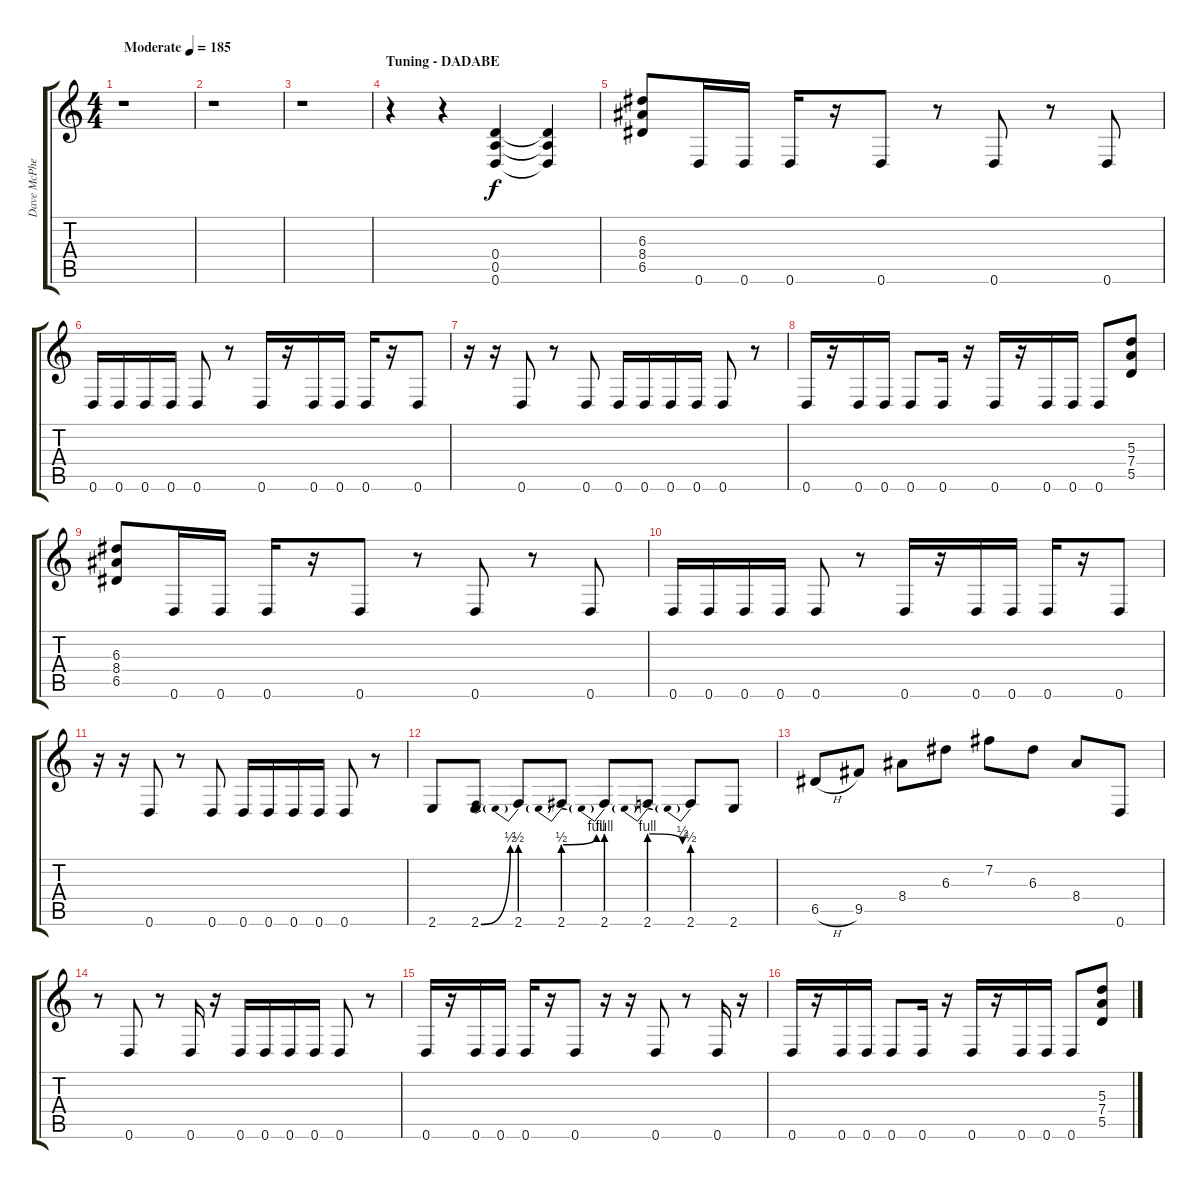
\track ("Dave McPherson" "Dave McPhe") {instrument distortionguitar}
\staff {score tabs}
\tuning (E4 B3 A3 D3 A2 D2) {hide}
\ts (4 4)
\tempo (185 "Moderate")
\clef g2
\ks c
r.1{dy f instrument distortionguitar} |
r.1 |
r.1 |
\section ("" "Tuning - DADABE")
r.4 r.4 (0.4 0.5 0.6).4 (0.4{t} 0.5{t} 0.6{t}).4 |
(6.3 8.4 6.5).8 0.6.16 0.6.16 0.6.16 r.16 0.6.8 r.8 0.6.8 r.8 0.6.8 |
0.6.16 0.6.16 0.6.16 0.6.16 0.6.8 r.8 0.6.16 r.16 0.6.16 0.6.16 0.6.16 r.16 0.6.8 |
r.16 r.16 0.6.8 r.8 0.6.8 0.6.16 0.6.16 0.6.16 0.6.16 0.6.8 r.8 |
0.6.16 r.16 0.6.16 0.6.16 0.6.8 0.6.16 r.16 0.6.16 r.16 0.6.16 0.6.16 0.6.8 (5.3 7.4 5.5).8 |
(6.3 8.4 6.5).8 0.6.16 0.6.16 0.6.16 r.16 0.6.8 r.8 0.6.8 r.8 0.6.8 |
0.6.16 0.6.16 0.6.16 0.6.16 0.6.8 r.8 0.6.16 r.16 0.6.16 0.6.16 0.6.16 r.16 0.6.8 |
r.16 r.16 0.6.8 r.8 0.6.8 0.6.16 0.6.16 0.6.16 0.6.16 0.6.8 r.8 |
2.6.8 2.6{be (bend 0 0 60 2)}.8 2.6{be (prebend 0 2 60 2)}.8 2.6{be (prebendbend 0 2 60 4)}.8 2.6{be (prebend 0 4 60 4)}.8 2.6{be (prebendrelease 0 4 60 2)}.8 2.6{be (prebend 0 2 60 2)}.8 2.6.8 |
6.5{h}.8 9.5.8 8.4.8 6.3.8 7.2.8 6.3.8 8.4.8 0.6.8 |
r.8 0.6.8 r.8 0.6.16 r.16 0.6.16 0.6.16 0.6.16 0.6.16 0.6.8 r.8 |
0.6.16 r.16 0.6.16 0.6.16 0.6.16 r.16 0.6.8 r.16 r.16 0.6.8 r.8 0.6.16 r.16 |
0.6.16 r.16 0.6.16 0.6.16 0.6.8 0.6.16 r.16 0.6.16 r.16 0.6.16 0.6.16 0.6.8 (5.3 7.4 5.5).8
